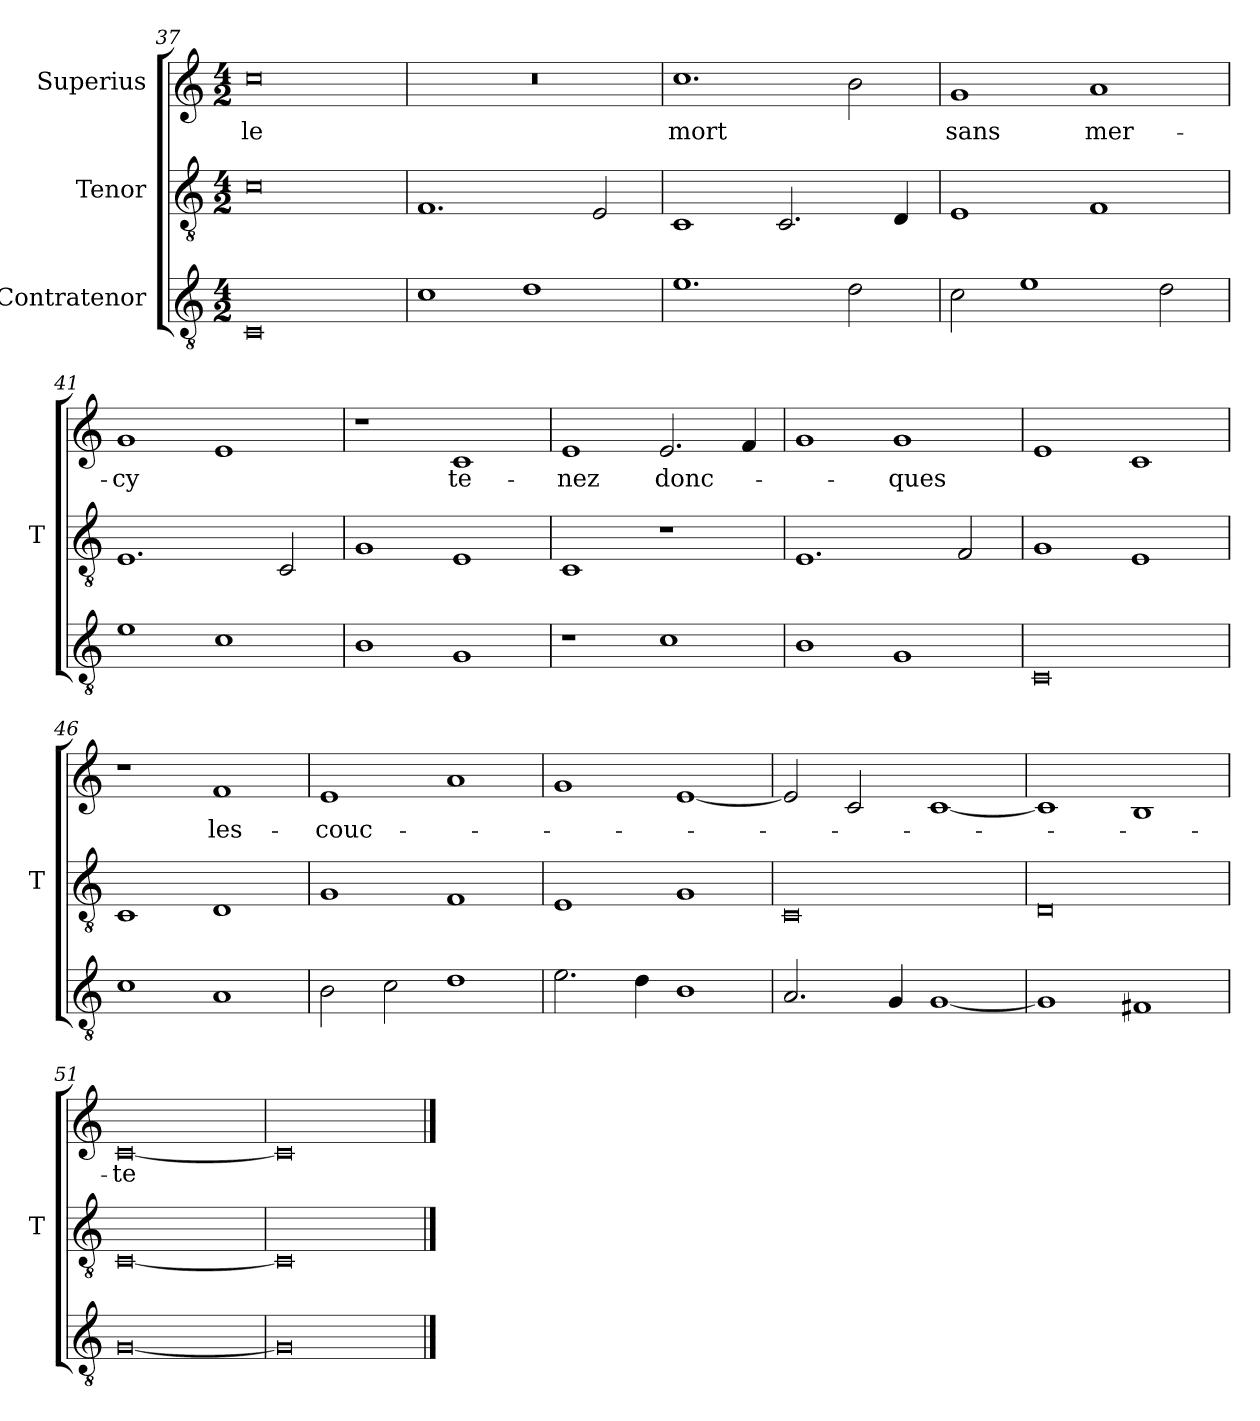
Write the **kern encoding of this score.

**kern	**kern	**kern	**text
*part3	*part2	*part1	*part1
*staff3	*staff2	*staff1	*staff1
*I"Contratenor	*I"Tenor	*I"Superius	*
*	*I'T	*	*
*clefGv2	*clefGv2	*clefG2	*
*M4/2	*M4/2	*M4/2	*
=37	=37	=37	=37
0C	0c	0cc	-le
=38	=38	=38	=38
1c	1.F	0r	.
1d	.	.	.
.	2E	.	.
=39	=39	=39	=39
1.e	1C	1.cc	-mort
.	2.C	.	.
2d	.	2b	.
.	4D	.	.
=40	=40	=40	=40
2c	1E	1g	-sans
1e	.	.	.
.	1F	1a	mer-
2d	.	.	.
=41	=41	=41	=41
1e	1.E	1g	-cy
1c	.	1e	.
.	2C	.	.
=42	=42	=42	=42
1B	1G	1r	.
1G	1E	1c	te-
=43	=43	=43	=43
1r	1C	1e	-nez
1c	1r	2.e	donc-
.	.	4f	.
=44	=44	=44	=44
1B	1.E	1g	.
1G	.	1g	-ques
.	2F	.	.
=45	=45	=45	=45
0C	1G	1e	.
.	1E	1c	.
=46	=46	=46	=46
1c	1C	1r	.
1A	1D	1f	les-
=47	=47	=47	=47
2B	1G	1e	-couc-
2c	.	.	.
1d	1F	1a	.
=48	=48	=48	=48
2.e	1E	1g	.
4d	.	.	.
1B	1G	[1e	.
=49	=49	=49	=49
2.A	0C	2e]	.
.	.	2c	.
4G	.	.	.
[1G	.	[1c	.
=50	=50	=50	=50
1G]	0D	1c]	.
1F#X	.	1B	.
=51	=51	=51	=51
[0G	[0C	[0c	-te
=52	=52	=52	=52
0G]	0C]	0c]	.
==	==	==	==
*-	*-	*-	*-
